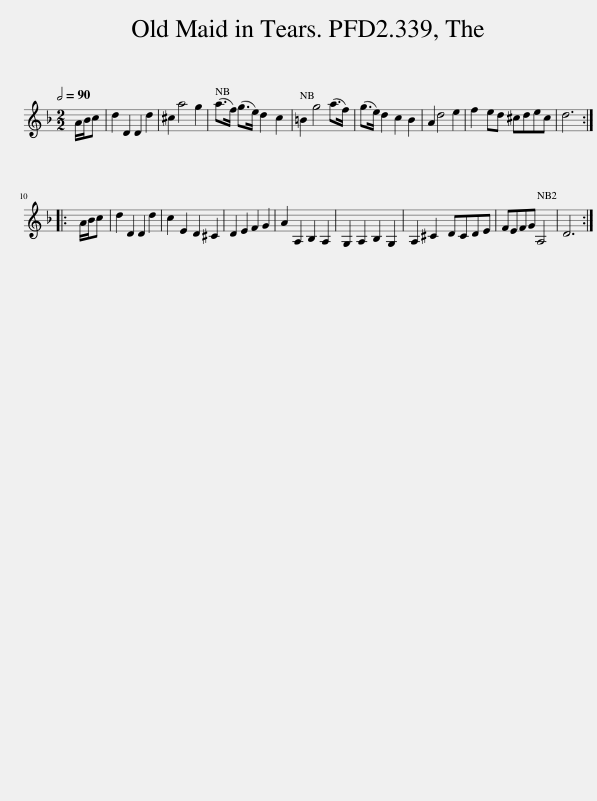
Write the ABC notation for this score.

X:1
L:1/8
Q:1/2=90
M:2/2
I:linebreak $
K:Dmin
V:1 treble
V:1
 A/B/c | d2 D2 D2 d2 | ^c2 a4 g2 | (a>f) (g>e) d2 c2 | =B2 g4 (a>f) | %5
 (g>e) d2 c2 B2 | A2 d4 e2 | f2 ed ^cdec | d6 ::$ A/B/c | %10
 d2 D2 D2 d2 | c2 E2 D2 ^C2 | D2 E2 F2 G2 | A2 A,2 B,2 A,2 | G,2 A,2 B,2 G,2 | %15
 A,2 ^C2 DCDE | FEFG A,4 | D6 :| %18
